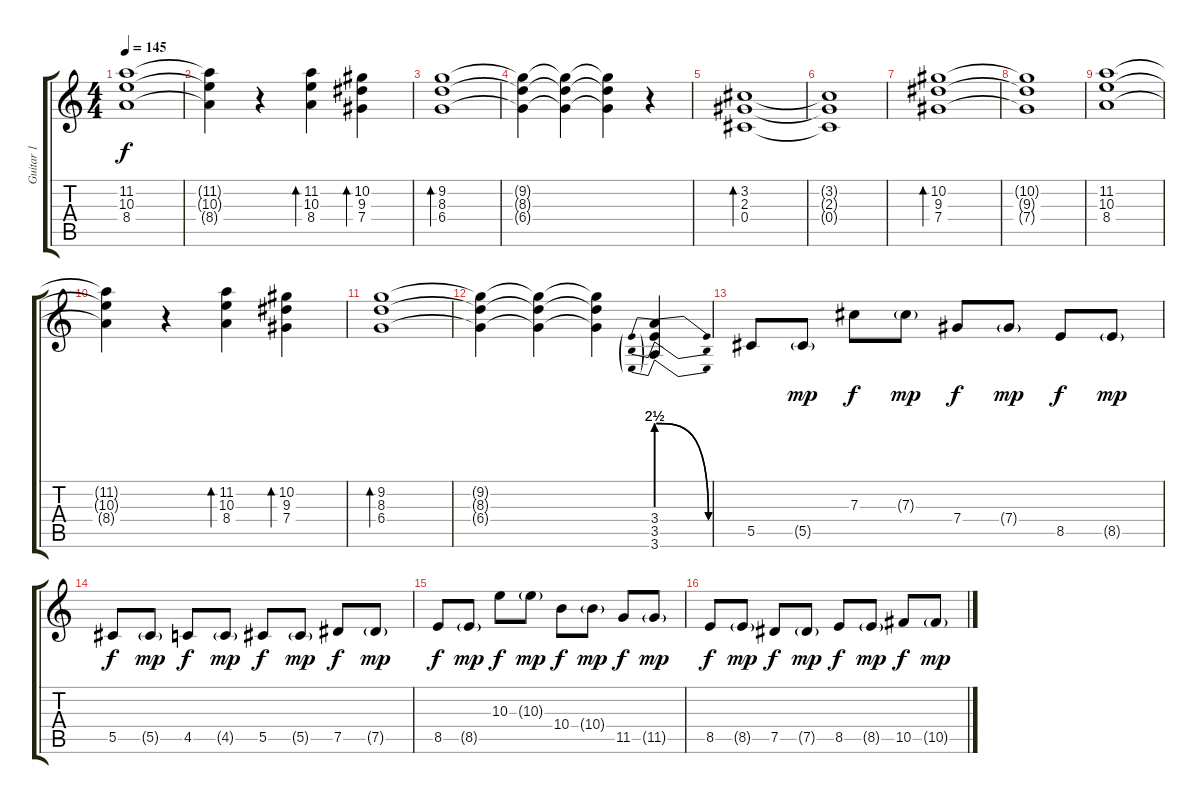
\track ("Guitar 1" "Guitar 1") {instrument acousticguitarsteel}
\staff {score tabs}
\tuning (Eb4 Bb3 Gb3 Db3 Ab2 Db2) {hide}
\ts (4 4)
\tempo 145
\clef g2
\ks c
(11.2 10.3 8.4).1{dy f} |
(11.2{t} 10.3{t} 8.4{t}).4 r.4 (11.2 10.3 8.4).4{bd 120} (10.2 9.3 7.4).4{bd 120} |
(9.2 8.3 6.4).1{bd 120} |
(9.2{t} 8.3{t} 6.4{t}).4 (9.2{t} 8.3{t} 6.4{t}).4 (9.2{t} 8.3{t} 6.4{t}).4 r.4 |
(3.2 2.3 0.4).1{bd 240 instrument acousticguitarsteel} |
(3.2{t} 2.3{t} 0.4{t}).1 |
(10.2 9.3 7.4).1{bd 120} |
(10.2{t} 9.3{t} 7.4{t}).1 |
(11.2 10.3 8.4).1 |
(11.2{t} 10.3{t} 8.4{t}).4 r.4 (11.2 10.3 8.4).4{bd 120} (10.2 9.3 7.4).4{bd 120} |
(9.2 8.3 6.4).1{bd 120} |
(9.2{t} 8.3{t} 6.4{t}).4 (9.2{t} 8.3{t} 6.4{t}).4 (9.2{t} 8.3{t} 6.4{t}).4 (3.4{be (prebendrelease 0 10 60 0)} 3.5{be (prebendrelease 0 10 60 0)} 3.6{be (prebendrelease 0 10 60 0)}).4{instrument distortionguitar} |
5.5.8{volume 16} 5.5{g}.8{dy mp} 7.3.8{dy f} 7.3{g}.8{dy mp} 7.4.8{dy f} 7.4{g}.8{dy mp} 8.5.8{dy f} 8.5{g}.8{dy mp} |
5.5.8{dy f} 5.5{g}.8{dy mp} 4.5.8{dy f} 4.5{g}.8{dy mp} 5.5.8{dy f} 5.5{g}.8{dy mp} 7.5.8{dy f} 7.5{g}.8{dy mp} |
8.5.8{dy f} 8.5{g}.8{dy mp} 10.3.8{dy f} 10.3{g}.8{dy mp} 10.4.8{dy f} 10.4{g}.8{dy mp} 11.5.8{dy f} 11.5{g}.8{dy mp} |
8.5.8{dy f} 8.5{g}.8{dy mp} 7.5.8{dy f} 7.5{g}.8{dy mp} 8.5.8{dy f} 8.5{g}.8{dy mp} 10.5.8{dy f} 10.5{g}.8{dy mp}
